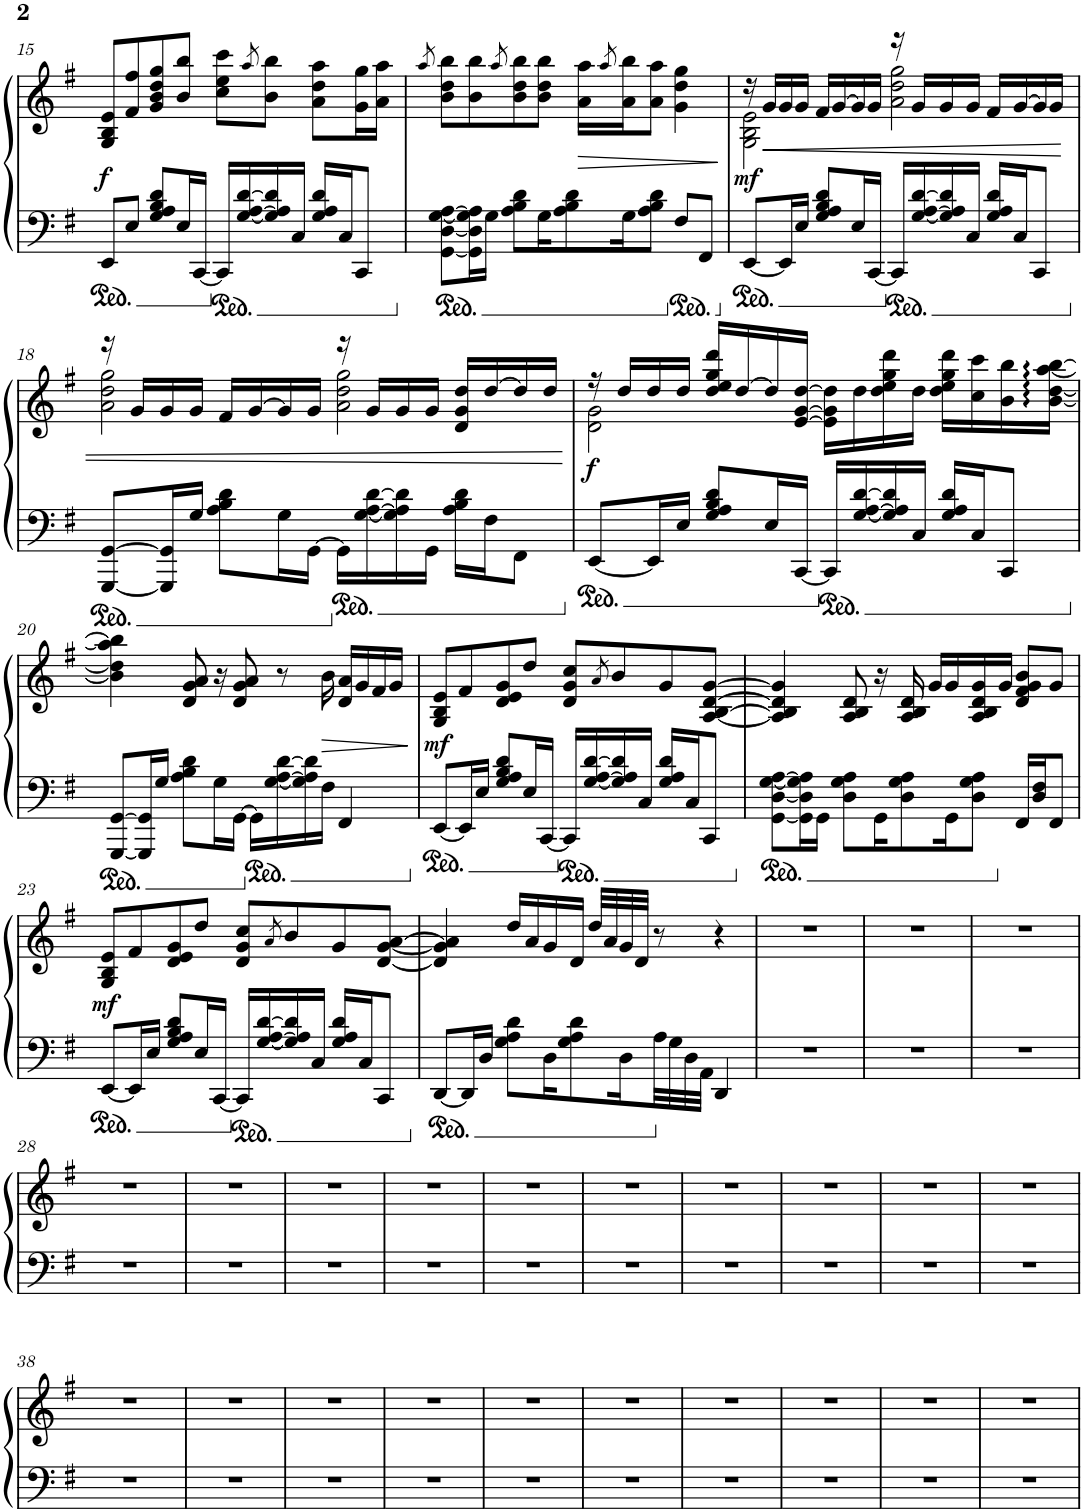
**kern	**kern	**dynam
*part1	*part1	*part1
*staff2	*staff1	*staff1/2
*I"Piano	*	*
*I'Pno.	*	*
!!LO:PB:g=z
*clefF4	*clefG2	*
*k[f#]	*k[f#]	*
*M4/4	*M4/4	*
=15	=15	=15
!	!	!LO:DY:b
8EE/L	8G/ 8B/ 8e/L	f
8E/J	8f#/ 8ff#/	.
8G/ 8A/ 8B/ 8d/L	8g/ 8b/ 8dd/ 8gg/	.
16E/L	8b/ 8bb/J	.
[16CC/JJ	.	.
16CC/LL]	8cc\ 8ee\ 8ccc\L	.
[16G/ [16A/ [16d/	.	.
.	8qaa/	.
16G/] 16A/] 16d/]	8b\ 8bb\J	.
16C/JJ	.	.
16G/ 16A/ 16d/LL	8a\ 8dd\ 8aa\L	.
16C/J	.	.
8CC/J	16g\ 16gg\L	.
.	16a\ 16aa\JJ	.
=16	=16	=16
.	8qaa/	.
[8GG\ [8D\ [8G\ [8A\L	8b\ 8dd\ 8bb\L	.
16GG\] 16D\] 16G\] 16A\]L	8b\ 8bb\	.
16G\JJ	.	.
.	8qaa/	.
8A\ 8B\ 8d\L	8b\ 8dd\ 8bb\	.
16G\K	8b\ 8dd\ 8bb\J	.
8A\ 8B\ 8d\	.	.
!	!	!LO:HP:b
.	16a\ 16aa\LL	>
.	8qaa/	.
16G\K	16a\ 16bb\J	.
8A\ 8B\ 8d\J	8a\ 8aa\J	.
8F#/L	4g\ 4dd\ 4gg\	.
8FF#/J	.	.
.	.	]
=17	=17	=17
*	*^	*
!	!	!	!LO:DY:b
[8EE/L	16r	2G\ 2B\ 2e\	mf
!	!	!	!LO:HP:b
.	16g/LL	.	<
16EE/L]	16g/	.	.
16E/JJ	16g/JJ	.	.
8G/ 8A/ 8B/ 8d/L	16f#/LL	.	.
.	[16g/	.	.
16E/L	16g/]	.	.
[16CC/JJ	16g/JJ	.	.
16CC/LL]	16r	2a\ 2dd\ 2gg\	.
[16G/ [16A/ [16d/	16g/LL	.	.
16G/] 16A/] 16d/]	16g/	.	.
16C/JJ	16g/JJ	.	.
16G/ 16A/ 16d/LL	16f#/LL	.	.
16C/J	[16g/	.	.
8CC/J	16g/]	.	.
.	16g/JJ	.	.
!!LO:LB:g=z	!!
=18	=18	=18	=18
[8GGG/ [8GG/L	16r	2a\ 2dd\ 2gg\	.
.	16g/LL	.	.
16GGG/] 16GG/]L	16g/	.	.
16G/JJ	16g/JJ	.	.
8A\ 8B\ 8d\L	16f#/LL	.	.
.	[16g/	.	.
16G\L	16g/]	.	.
[16GG\JJ	16g/JJ	.	.
16GG\LL]	16r	2a\ 2dd\ 2gg\	.
[16G\ [16A\ [16d\	16g/LL	.	.
16G\] 16A\] 16d\]	16g/	.	.
16GG\JJ	16g/JJ	.	.
16A\ 16B\ 16d\LL	16d/ 16g/ 16dd/LL	.	.
16F#\J	[16dd/	.	.
8FF#\J	16dd/]	.	.
.	16dd/JJ	.	.
*	*v	*v	*
.	.	[
=19	=19	=19
*	*^	*
!	!	!	!LO:DY:b
[8EE/L	16r	2d\ 2g\	f
.	16dd/LL	.	.
16EE/L]	16dd/	.	.
16E/JJ	16dd/JJ	.	.
8G/ 8A/ 8B/ 8d/L	16dd/ 16ee/ 16gg/ 16ddd/LL	.	.
.	[16dd/	.	.
16E/L	16dd/]	.	.
[16CC/JJ	[16e/ [16g/ [16dd/JJ	.	.
16CC/LL]	16e\] 16g\] 16dd\]LL	2ryy	.
[16G/ [16A/ [16d/	16dd\	.	.
16G/] 16A/] 16d/]	16dd\ 16ee\ 16gg\ 16ddd\	.	.
16C/JJ	16dd\JJ	.	.
16G/ 16A/ 16d/LL	16dd\ 16ee\ 16gg\ 16ddd\LL	.	.
16C/J	16cc\ 16ccc\	.	.
8CC/J	16b\ 16bb\	.	.
.	[16b\: [16dd\: [16aa\: [16bb\:JJ	.	.
*	*v	*v	*
!!LO:LB:g=z
=20	=20	=20
[8GGG/ [8GG/L	4b\] 4dd\] 4aa\] 4bb\]	.
16GGG/] 16GG/]L	.	.
16G/JJ	.	.
8A\ 8B\ 8d\L	8d/ 8g/ 8a/	.
16G\L	16r	.
[16GG\JJ	8d/ 8g/ 8a/	.
16GG\LL]	.	.
[16G\ [16A\ [16d\	8r	.
16G\] 16A\] 16d\]	.	.
!	!	!LO:HP:b
16F#\JJ	16b\	>
4FF#/	16d/ 16a/LL	.
.	16g/	.
.	16f#/	.
.	16g/JJ	.
.	.	]
=21	=21	=21
!	!	!LO:DY:b
[8EE/L	8G/ 8B/ 8e/L	mf
16EE/L]	8f#/	.
16E/JJ	.	.
8G/ 8A/ 8B/ 8d/L	8d/ 8e/ 8g/	.
16E/L	8dd/J	.
[16CC/JJ	.	.
16CC/LL]	8d/ 8g/ 8cc/L	.
[16G/ [16A/ [16d/	.	.
.	8qa/	.
16G/] 16A/] 16d/]	8b/	.
16C/JJ	.	.
16G/ 16A/ 16d/LL	8g/	.
16C/J	.	.
8CC/J	[8A/ [8B/ [8d/ [8g/J	.
=22	=22	=22
[8GG\ [8D\ [8G\ [8A\L	4A/] 4B/] 4d/] 4g/]	.
16GG\] 16D\] 16G\] 16A\]L	.	.
16GG\JJ	.	.
8D\ 8G\ 8A\L	8A/ 8B/ 8d/	.
16GG\K	16r	.
8D\ 8G\ 8A\	16A/ 16B/ 16d/	.
.	16g/LL	.
16GG\K	16g/	.
8D\ 8G\ 8A\J	16A/ 16B/ 16d/ 16g/	.
.	16g/JJ	.
16FF#/LL	8d/ 8f#/ 8g/ 8b/L	.
16D/ 16F#/J	.	.
8FF#/J	8g/J	.
!!LO:LB:g=z
=23	=23	=23
!	!	!LO:DY:b
[8EE/L	8G/ 8B/ 8e/L	mf
16EE/L]	8f#/	.
16E/JJ	.	.
8G/ 8A/ 8B/ 8d/L	8d/ 8e/ 8g/	.
16E/L	8dd/J	.
[16CC/JJ	.	.
16CC/LL]	8d/ 8g/ 8cc/L	.
[16G/ [16A/ [16d/	.	.
.	8qa/	.
16G/] 16A/] 16d/]	8b/	.
16C/JJ	.	.
16G/ 16A/ 16d/LL	8g/	.
16C/J	.	.
8CC/J	[8d/ [8g/ [8a/J	.
=24	=24	=24
[8DD/L	4d/] 4g/] 4a/]	.
16DD/L]	.	.
16D/JJ	.	.
8G\ 8A\ 8d\L	16dd/LL	.
.	16a/	.
16D\K	16g/	.
8G\ 8A\ 8d\	16d/JJ	.
.	32dd/LLL	.
.	32a/	.
16D\L	32g/	.
.	32d/JJJ	.
32A\L	8r	.
32G\	.	.
32D\	.	.
32AA\JJJ	.	.
4DD/	4r	.
=25	=25	=25
1r	1r	.
=26	=26	=26
1r	1r	.
=27	=27	=27
1r	1r	.
!!LO:LB:g=z
=28	=28	=28
1r	1r	.
=29	=29	=29
1r	1r	.
=30	=30	=30
1r	1r	.
=31	=31	=31
1r	1r	.
=32	=32	=32
1r	1r	.
=33	=33	=33
1r	1r	.
=34	=34	=34
1r	1r	.
=35	=35	=35
1r	1r	.
=36	=36	=36
1r	1r	.
=37	=37	=37
1r	1r	.
!!LO:LB:g=z
=38	=38	=38
1r	1r	.
=39	=39	=39
1r	1r	.
=40	=40	=40
1r	1r	.
=41	=41	=41
1r	1r	.
=42	=42	=42
1r	1r	.
=43	=43	=43
1r	1r	.
=44	=44	=44
1r	1r	.
=45	=45	=45
1r	1r	.
=46	=46	=46
1r	1r	.
=47	=47	=47
1r	1r	.
=	=	=
*-	*-	*-
